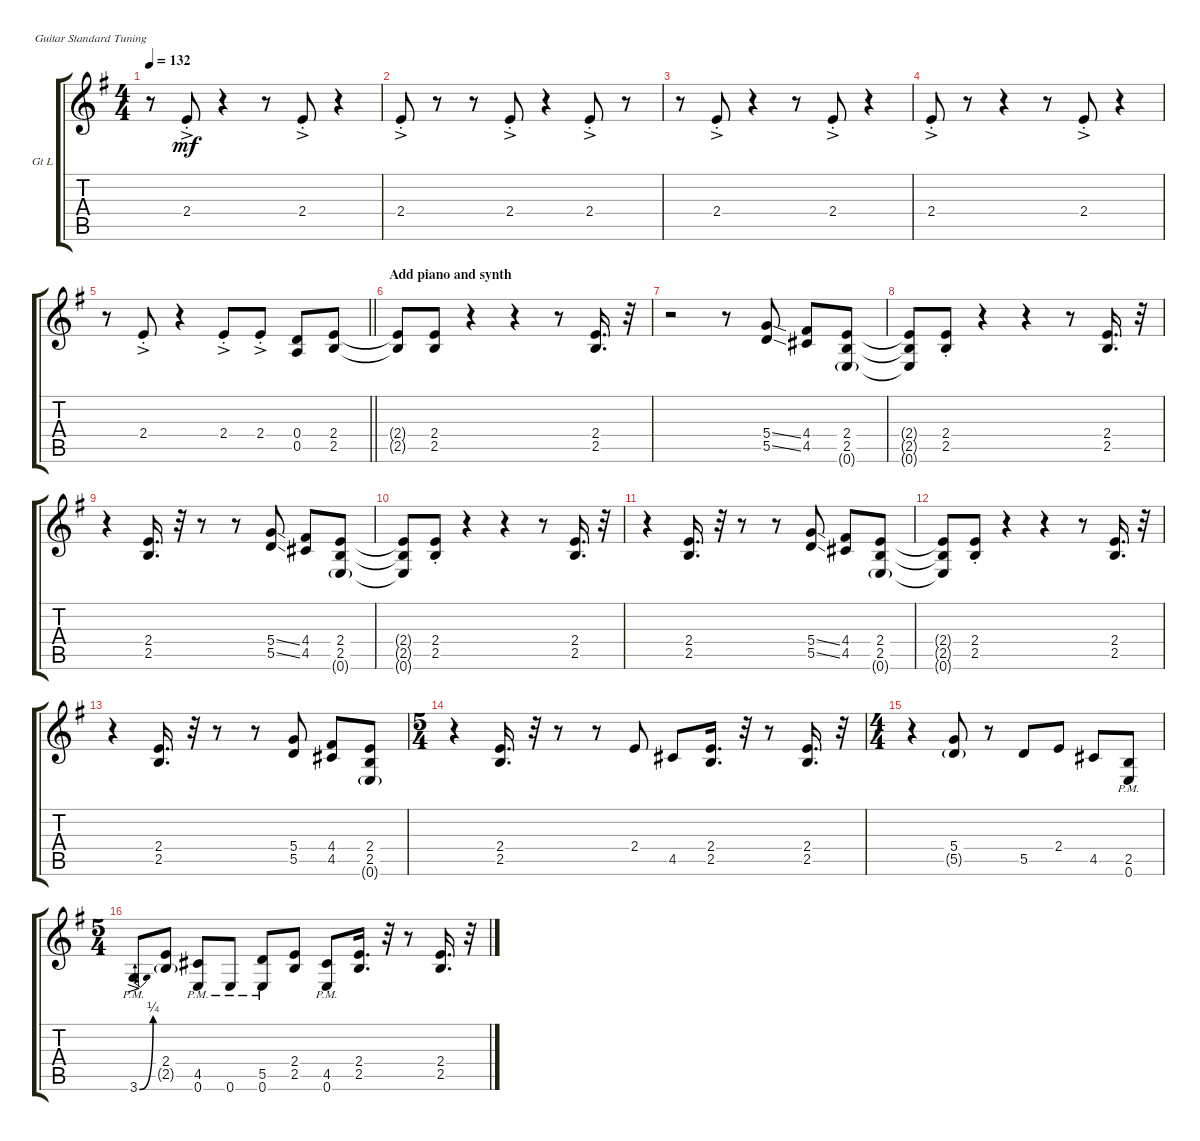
\bracketExtendMode groupsimilarinstruments
\firstSystemTrackNameOrientation horizontal
\otherSystemsTrackNameOrientation horizontal
\track ("Guitar - left" "Gt L") {instrument electricguitarclean}
\staff {score tabs}
\tuning (E4 B3 G3 D3 A2 E2)
\ts (4 4)
\tempo 132
\clef g2
\ks g
r.8{dy mf} 2.4{ac st}.8 r.4 r.8 2.4{ac st}.8 r.4 |
2.4{ac st}.8 r.8 r.8 2.4{ac st}.8 r.4 2.4{ac st}.8 r.8 |
r.8 2.4{ac st}.8 r.4 r.8 2.4{ac st}.8 r.4 |
2.4{ac st}.8 r.8 r.4 r.8 2.4{ac st}.8 r.4 |
\barLineRight lightlight
r.8 2.4{ac st}.8 r.4 2.4{ac st}.8 2.4{ac st}.8 (0.4 0.5).8 (2.4 2.5).8 |
\section ("" "Add piano and synth")
(2.4{t} 2.5{t}).8 (2.4 2.5).8 r.4 r.4 r.8 (2.4 2.5).16{d} r.32 |
r.2 r.8 (5.4{ss} 5.5{ss}).8 (4.4 4.5).8 (2.4 2.5 0.6{g}).8 |
(2.4{t} 2.5{t} 0.6{t}).8 (2.4{st} 2.5{st}).8 r.4 r.4 r.8 (2.4 2.5).16{d} r.32 |
r.4 (2.4 2.5).16{d} r.32 r.8 r.8 (5.4{ss} 5.5{ss}).8 (4.4 4.5).8 (2.4 2.5 0.6{g}).8 |
(2.4{t} 2.5{t} 0.6{t}).8 (2.4{st} 2.5{st}).8 r.4 r.4 r.8 (2.4 2.5).16{d} r.32 |
r.4 (2.4 2.5).16{d} r.32 r.8 r.8 (5.4{ss} 5.5{ss}).8 (4.4 4.5).8 (2.4 2.5 0.6{g}).8 |
(2.4{t} 2.5{t} 0.6{t}).8 (2.4{st} 2.5{st}).8 r.4 r.4 r.8 (2.4 2.5).16{d} r.32 |
r.4 (2.4 2.5).16{d} r.32 r.8 r.8 (5.4 5.5).8 (4.4 4.5).8 (2.4 2.5 0.6{g}).8 |
\ts (5 4)
r.4 (2.4 2.5).16{d} r.32 r.8 r.8 2.4.8 4.5.8 (2.4 2.5).16{d} r.32 r.8 (2.4 2.5).16{d} r.32 |
\ts (4 4)
r.4 (5.4 5.5{g}).8 r.8 5.5.8 2.4.8 4.5.8 (2.5 0.6{pm}).8 |
\ts (5 4)
3.6{be (bend 7.8 0 27.599999999999998 1) ac pm}.8 (2.4 2.5{g}).8 (4.5 0.6{pm}).8 0.6{pm}.8 (5.5 0.6{pm}).8 (2.4 2.5).8 (4.5 0.6{pm}).8 (2.4 2.5).16{d} r.32 r.8 (2.4 2.5).16{d} r.32
